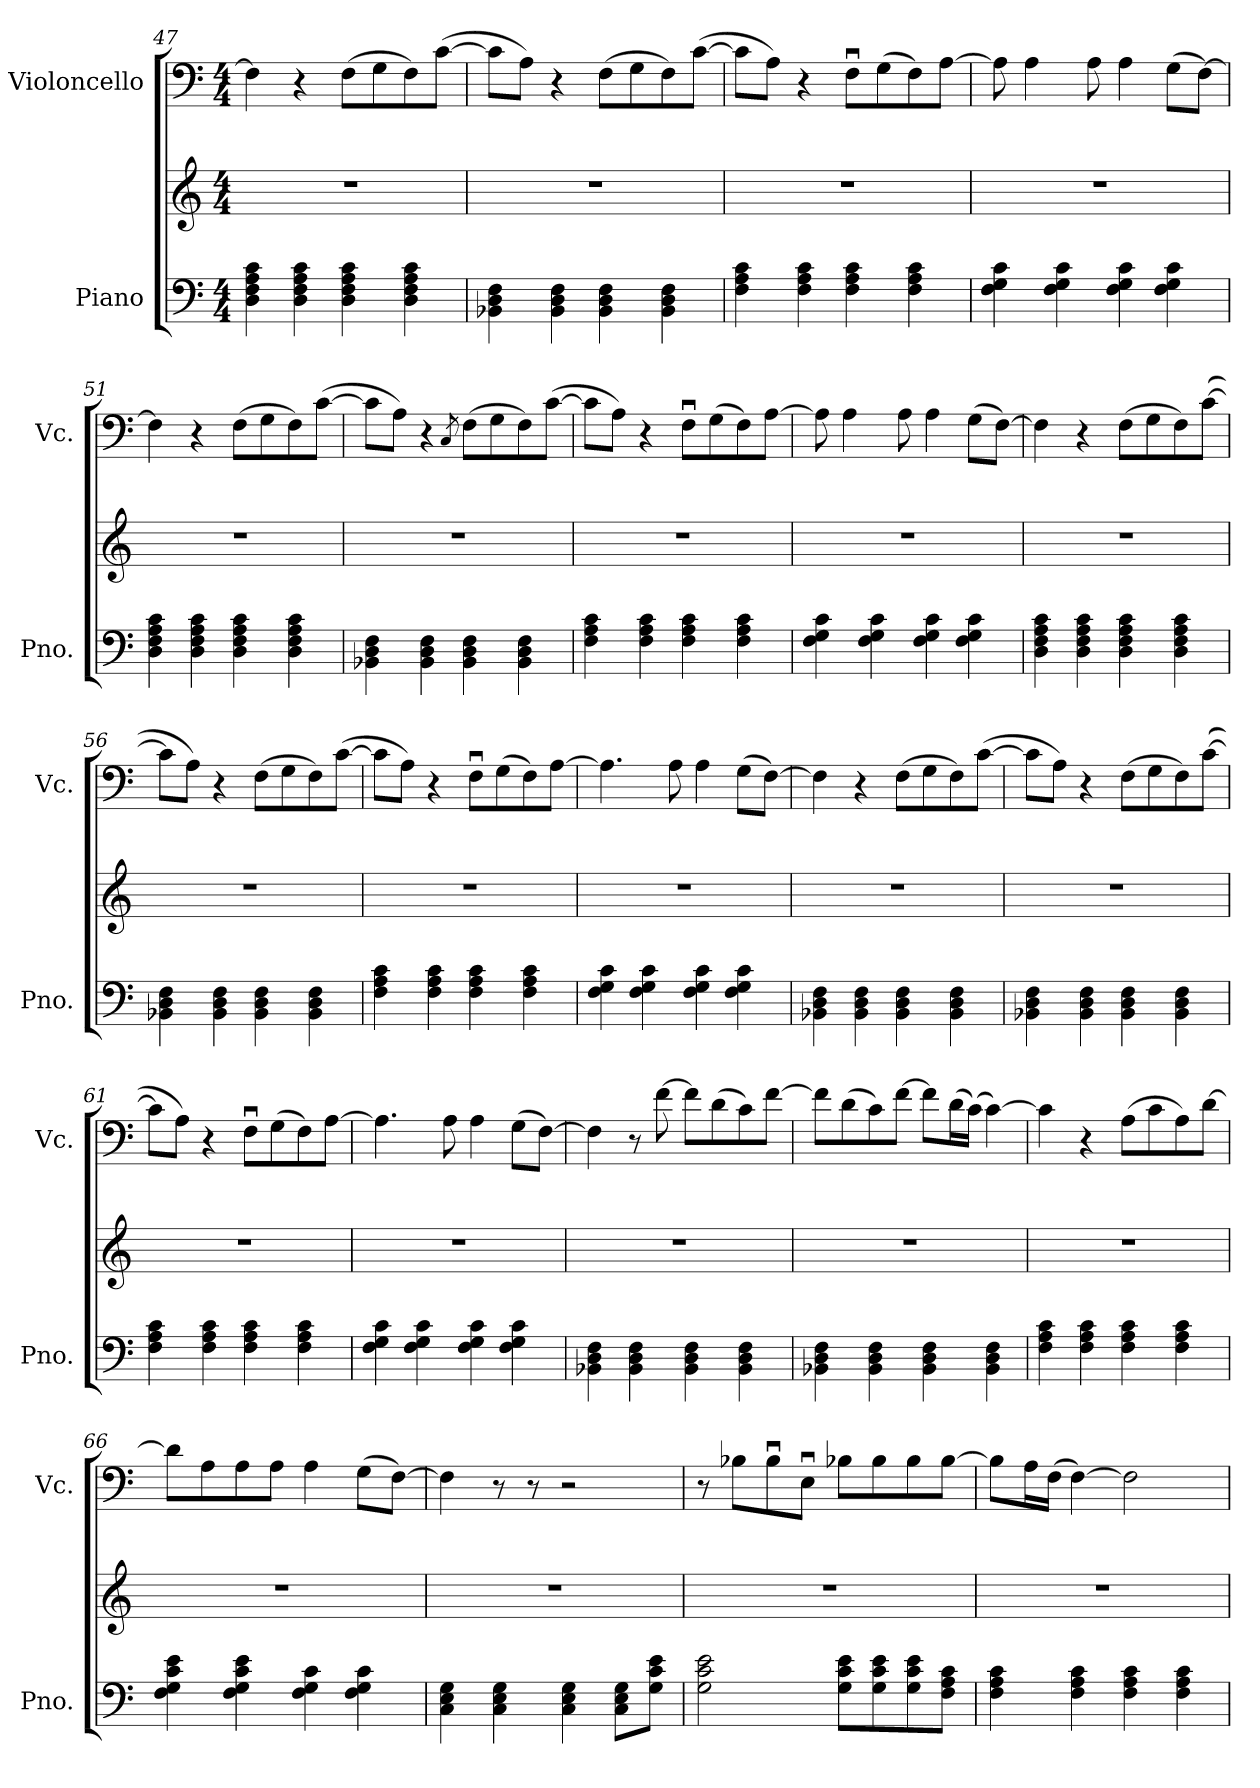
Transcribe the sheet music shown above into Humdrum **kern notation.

**kern	**kern	**kern
*part2	*part2	*part1
*staff3	*staff2	*staff1
*I"Piano	*	*I"Violoncello
*I'Pno.	*	*I'Vc.
*clefF4	*clefG2	*clefF4
*k[]	*k[]	*k[]
*M4/4	*M4/4	*M4/4
=47	=47	=47
4D\ 4F\ 4A\ 4c\	1r	4F\]
4D\ 4F\ 4A\ 4c\	.	4r
4D\ 4F\ 4A\ 4c\	.	(>8F\L
.	.	8G\
4D\ 4F\ 4A\ 4c\	.	8F\)
.	.	(>[8c\J
=48	=48	=48
4BB-X\ 4D\ 4F\	1r	8c\L]
.	.	8A\J)
4BB-\ 4D\ 4F\	.	4r
4BB-\ 4D\ 4F\	.	(>8F\L
.	.	8G\
4BB-\ 4D\ 4F\	.	8F\)
.	.	(>[8c\J
=49	=49	=49
4F\ 4A\ 4c\	1r	8c\L]
.	.	8A\J)
4F\ 4A\ 4c\	.	4r
4F\ 4A\ 4c\	.	8Fu\L
.	.	(>8G\
4F\ 4A\ 4c\	.	8F\)
.	.	[8A\J
=50	=50	=50
4F\ 4G\ 4c\	1r	8A\]
.	.	4A\
4F\ 4G\ 4c\	.	.
.	.	8A\
4F\ 4G\ 4c\	.	4A\
4F\ 4G\ 4c\	.	(>8G\L
.	.	[8F\J)
!!LO:LB:g=z
=51	=51	=51
4D\ 4F\ 4A\ 4c\	1r	4F\]
4D\ 4F\ 4A\ 4c\	.	4r
4D\ 4F\ 4A\ 4c\	.	(>8F\L
.	.	8G\
4D\ 4F\ 4A\ 4c\	.	8F\)
.	.	(>[8c\J
=52	=52	=52
4BB-X\ 4D\ 4F\	1r	8c\L]
.	.	8A\J)
4BB-\ 4D\ 4F\	.	4r
.	.	8qC/
4BB-\ 4D\ 4F\	.	(>8F\L
.	.	8G\
4BB-\ 4D\ 4F\	.	8F\)
.	.	(>[8c\J
=53	=53	=53
4F\ 4A\ 4c\	1r	8c\L]
.	.	8A\J)
4F\ 4A\ 4c\	.	4r
4F\ 4A\ 4c\	.	8Fu\L
.	.	(>8G\
4F\ 4A\ 4c\	.	8F\)
.	.	[8A\J
=54	=54	=54
4F\ 4G\ 4c\	1r	8A\]
.	.	4A\
4F\ 4G\ 4c\	.	.
.	.	8A\
4F\ 4G\ 4c\	.	4A\
4F\ 4G\ 4c\	.	(>8G\L
.	.	[8F\J)
=55	=55	=55
4D\ 4F\ 4A\ 4c\	1r	4F\]
4D\ 4F\ 4A\ 4c\	.	4r
4D\ 4F\ 4A\ 4c\	.	(>8F\L
.	.	8G\
4D\ 4F\ 4A\ 4c\	.	8F\)
.	.	(>[8c\J
!!LO:PB:g=z
=56	=56	=56
4BB-X\ 4D\ 4F\	1r	8c\L]
.	.	8A\J)
4BB-\ 4D\ 4F\	.	4r
4BB-\ 4D\ 4F\	.	(>8F\L
.	.	8G\
4BB-\ 4D\ 4F\	.	8F\)
.	.	(>[8c\J
=57	=57	=57
4F\ 4A\ 4c\	1r	8c\L]
.	.	8A\J)
4F\ 4A\ 4c\	.	4r
4F\ 4A\ 4c\	.	8Fu\L
.	.	(>8G\
4F\ 4A\ 4c\	.	8F\)
.	.	[8A\J
=58	=58	=58
4F\ 4G\ 4c\	1r	4.A\]
4F\ 4G\ 4c\	.	.
.	.	8A\
4F\ 4G\ 4c\	.	4A\
4F\ 4G\ 4c\	.	(>8G\L
.	.	[8F\J)
=59	=59	=59
4BB-X\ 4D\ 4F\	1r	4F\]
4BB-\ 4D\ 4F\	.	4r
4BB-\ 4D\ 4F\	.	(>8F\L
.	.	8G\
4BB-\ 4D\ 4F\	.	8F\)
.	.	(>[8c\J
=60	=60	=60
4BB-X\ 4D\ 4F\	1r	8c\L]
.	.	8A\J)
4BB-\ 4D\ 4F\	.	4r
4BB-\ 4D\ 4F\	.	(>8F\L
.	.	8G\
4BB-\ 4D\ 4F\	.	8F\)
.	.	(>[8c\J
=61	=61	=61
4F\ 4A\ 4c\	1r	8c\L]
.	.	8A\J)
4F\ 4A\ 4c\	.	4r
4F\ 4A\ 4c\	.	8Fu\L
.	.	(>8G\
4F\ 4A\ 4c\	.	8F\)
.	.	[8A\J
!!LO:LB:g=z
=62	=62	=62
4F\ 4G\ 4c\	1r	4.A\]
4F\ 4G\ 4c\	.	.
.	.	8A\
4F\ 4G\ 4c\	.	4A\
4F\ 4G\ 4c\	.	(>8G\L
.	.	[8F\J)
=63	=63	=63
4BB-X\ 4D\ 4F\	1r	4F\]
4BB-\ 4D\ 4F\	.	8r
.	.	[8f\
4BB-\ 4D\ 4F\	.	8f\L]
.	.	(>8d\
4BB-\ 4D\ 4F\	.	8c\)
.	.	[8f\J
=64	=64	=64
4BB-X\ 4D\ 4F\	1r	8f\L]
.	.	(>8d\
4BB-\ 4D\ 4F\	.	8c\)
.	.	[8f\J
4BB-\ 4D\ 4F\	.	8f\L]
.	.	(>16d\L
.	.	(>16c\JJ)
4BB-\ 4D\ 4F\	.	[4c\)
=65	=65	=65
4F\ 4A\ 4c\	1r	4c\]
4F\ 4A\ 4c\	.	4r
4F\ 4A\ 4c\	.	(>8A\L
.	.	8c\
4F\ 4A\ 4c\	.	8A\)
.	.	[8d\J
=66	=66	=66
4F\ 4G\ 4c\ 4e\	1r	8d\L]
.	.	8A\
4F\ 4G\ 4c\ 4e\	.	8A\
.	.	8A\J
4F\ 4G\ 4c\	.	4A\
4F\ 4G\ 4c\	.	(>8G\L
.	.	[8F\J)
!!LO:LB:g=z
=67	=67	=67
4C\ 4E\ 4G\	1r	4F\]
4C\ 4E\ 4G\	.	8r
.	.	8r
4C\ 4E\ 4G\	.	2r
8C\ 8E\ 8G\L	.	.
8G\ 8c\ 8e\J	.	.
=68	=68	=68
2G\ 2c\ 2e\	1r	8r
.	.	8B-X\L
.	.	8B-u\
.	.	8Eu\J
8G\ 8c\ 8e\L	.	8B-X\L
8G\ 8c\ 8e\	.	8B-\
8G\ 8c\ 8e\	.	8B-\
8F\ 8A\ 8c\J	.	[8B-\J
=69	=69	=69
4F\ 4A\ 4c\	1r	8B-\L]
.	.	16A\L
.	.	(>16F\JJ
4F\ 4A\ 4c\	.	[4F\)
4F\ 4A\ 4c\	.	2F\]
4F\ 4A\ 4c\	.	.
=	=	=
*-	*-	*-
